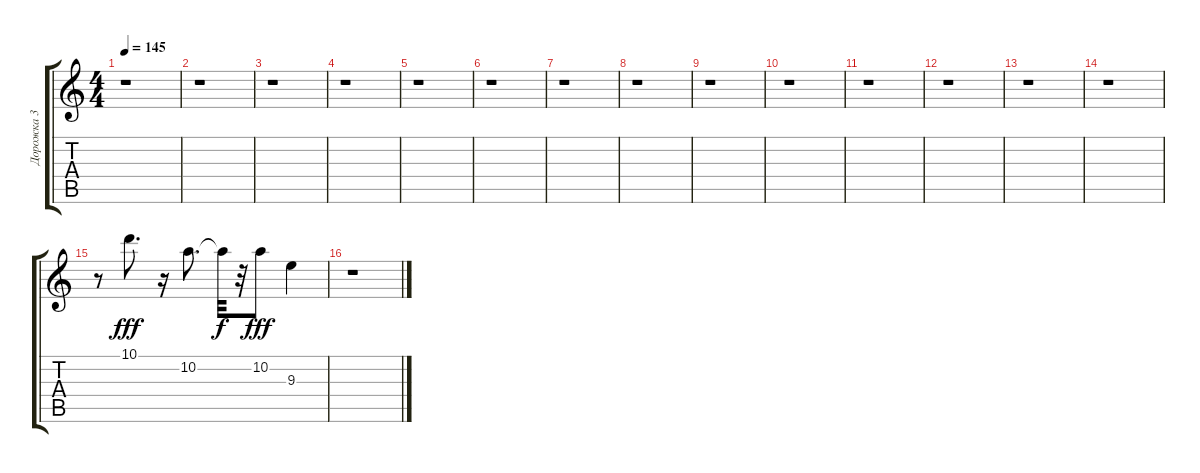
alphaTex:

\track ("Дорожка 3" "Дорожка 3") {instrument electricguitarclean}
\staff {score tabs}
\tuning (E4 B3 G3 D3 A2 E2) {hide}
\ts (4 4)
\tempo 145
\clef g2
\ks c
r.1{dy fff} |
r.1 |
r.1 |
r.1 |
r.1 |
r.1 |
r.1 |
r.1 |
r.1 |
r.1 |
r.1 |
r.1 |
r.1 |
r.1 |
r.8 10.1.8{d} r.16 10.2.8{d} 10.2{t}.32{dy f} r.32 10.2.8{dy fff} 9.3.4 |
r.1
